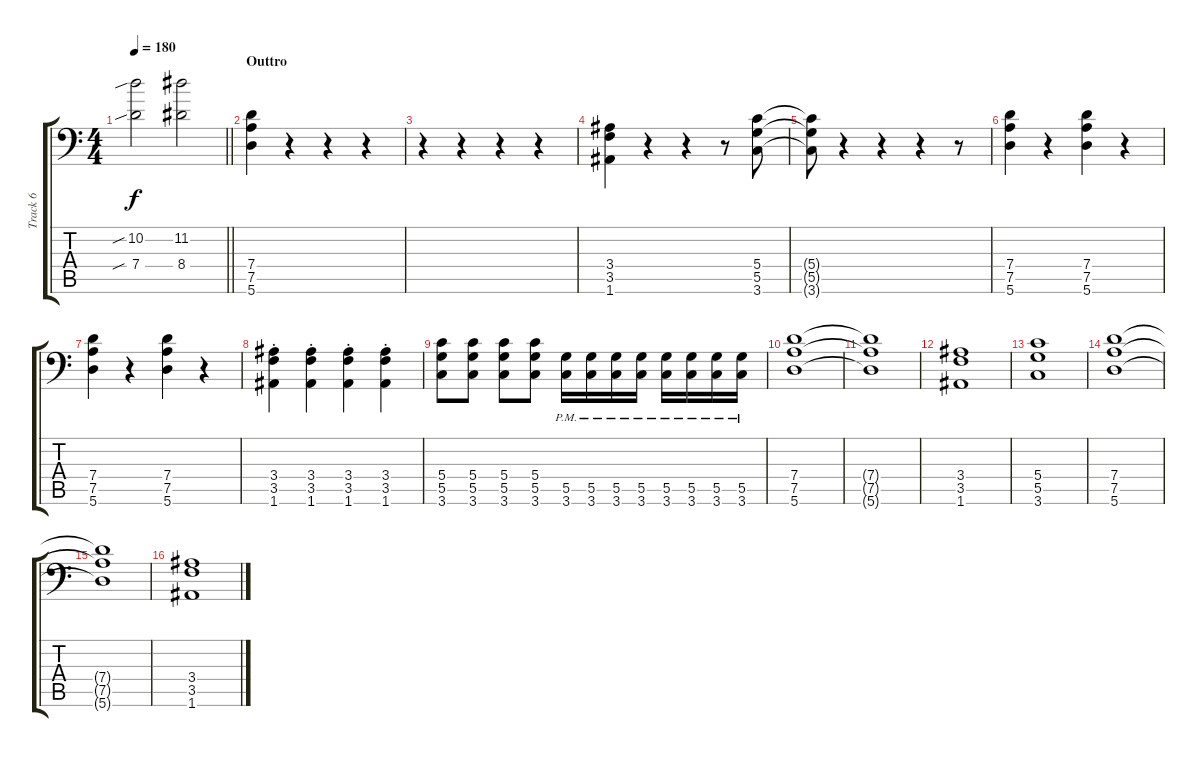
\track ("Track 6" "Track 6") {instrument distortionguitar}
\staff {score tabs}
\tuning (A3 E3 C3 G2 D2 A1) {hide}
\ts (4 4)
\tempo 180
\clef f4
\barLineRight lightlight
\ks c
(10.2{sib} 7.4{sib}).2{dy f} (11.2 8.4).2 |
\section ("" "Outtro")
(7.4 7.5 5.6).4 r.4 r.4 r.4 |
r.4 r.4 r.4 r.4 |
(3.4 3.5 1.6).4 r.4 r.4 r.8 (5.4 5.5 3.6).8 |
(5.4{t} 5.5{t} 3.6{t}).8 r.4 r.4 r.4 r.8 |
(7.4 7.5 5.6).4 r.4 (7.4 7.5 5.6).4 r.4 |
(7.4 7.5 5.6).4 r.4 (7.4 7.5 5.6).4 r.4 |
(3.4{st} 3.5{st} 1.6{st}).4 (3.4{st} 3.5{st} 1.6{st}).4 (3.4{st} 3.5{st} 1.6{st}).4 (3.4{st} 3.5{st} 1.6{st}).4 |
(5.4 5.5 3.6).8 (5.4 5.5 3.6).8 (5.4 5.5 3.6).8 (5.4 5.5 3.6).8 (5.5{pm} 3.6{pm}).16 (5.5{pm} 3.6{pm}).16 (5.5{pm} 3.6{pm}).16 (5.5{pm} 3.6{pm}).16 (5.5{pm} 3.6{pm}).16 (5.5{pm} 3.6{pm}).16 (5.5{pm} 3.6{pm}).16 (5.5{pm} 3.6{pm}).16 |
(7.4 7.5 5.6).1 |
(7.4{t} 7.5{t} 5.6{t}).1 |
(3.4 3.5 1.6).1 |
(5.4 5.5 3.6).1 |
(7.4 7.5 5.6).1 |
(7.4{t} 7.5{t} 5.6{t}).1 |
(3.4 3.5 1.6).1
